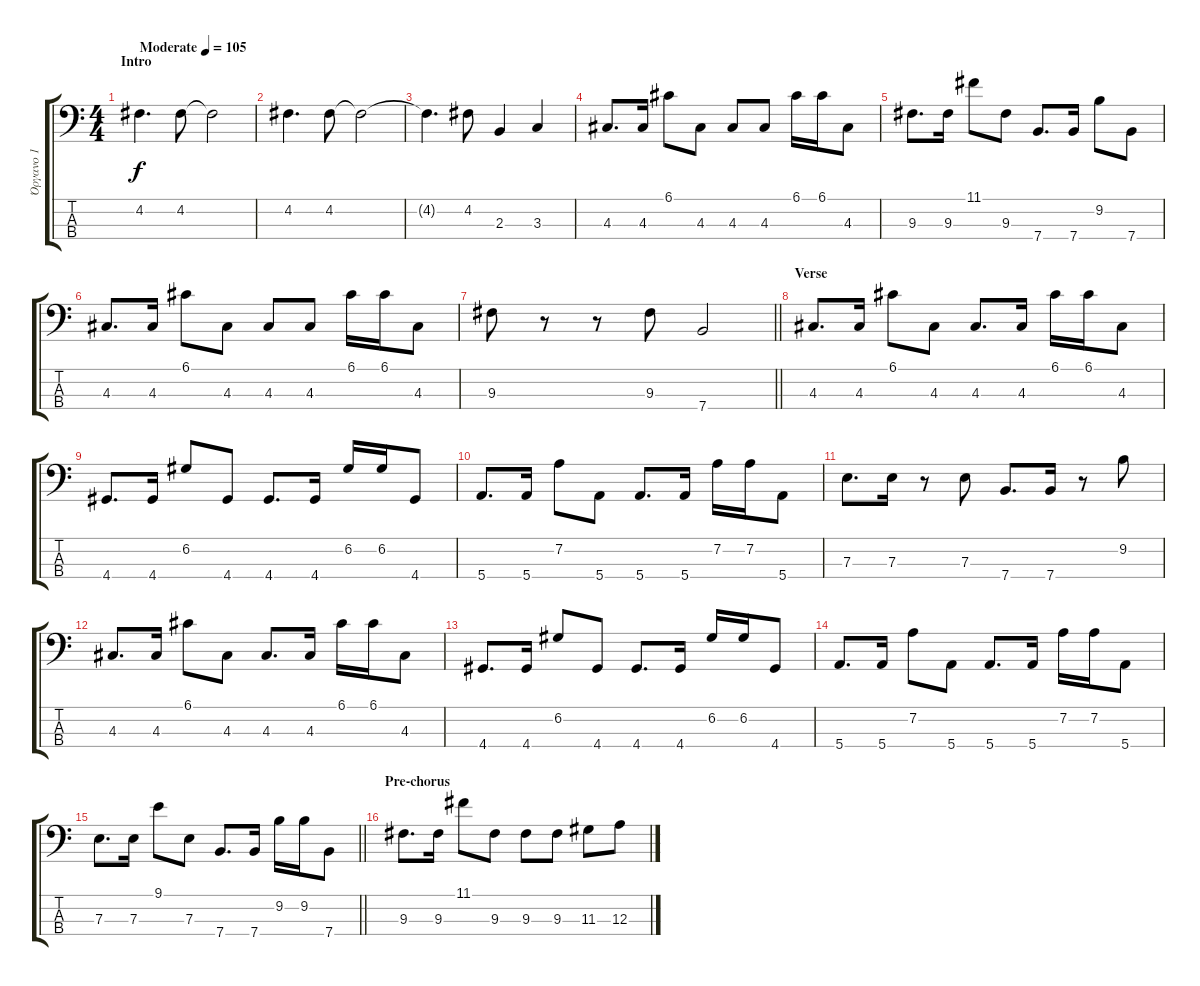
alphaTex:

\track ("Όργανο 1" "Όργανο 1") {instrument electricbassfinger}
\staff {score tabs}
\tuning (G2 D2 A1 E1) {hide}
\ts (4 4)
\section ("" "Intro")
\tempo (105 "Moderate")
\clef f4
\ks c
4.2.4{d dy f instrument electricbassfinger} 4.2.8 4.2{t}.2 |
4.2.4{d} 4.2.8 4.2{t}.2 |
4.2{t}.4{d} 4.2.8 2.3.4 3.3.4 |
4.3.8{d} 4.3.16 6.1.8 4.3.8 4.3.8 4.3.8 6.1.16 6.1.16 4.3.8 |
9.3.8{d} 9.3.16 11.1.8 9.3.8 7.4.8{d} 7.4.16 9.2.8 7.4.8 |
4.3.8{d} 4.3.16 6.1.8 4.3.8 4.3.8 4.3.8 6.1.16 6.1.16 4.3.8 |
\barLineRight lightlight
9.3.8 r.8 r.8 9.3.8 7.4.2 |
\section ("" "Verse")
4.3.8{d} 4.3.16 6.1.8 4.3.8 4.3.8{d} 4.3.16 6.1.16 6.1.16 4.3.8 |
4.4.8{d} 4.4.16 6.2.8 4.4.8 4.4.8{d} 4.4.16 6.2.16 6.2.16 4.4.8 |
5.4.8{d} 5.4.16 7.2.8 5.4.8 5.4.8{d} 5.4.16 7.2.16 7.2.16 5.4.8 |
7.3.8{d} 7.3.16 r.8 7.3.8 7.4.8{d} 7.4.16 r.8 9.2.8 |
4.3.8{d} 4.3.16 6.1.8 4.3.8 4.3.8{d} 4.3.16 6.1.16 6.1.16 4.3.8 |
4.4.8{d} 4.4.16 6.2.8 4.4.8 4.4.8{d} 4.4.16 6.2.16 6.2.16 4.4.8 |
5.4.8{d} 5.4.16 7.2.8 5.4.8 5.4.8{d} 5.4.16 7.2.16 7.2.16 5.4.8 |
\barLineRight lightlight
7.3.8{d} 7.3.16 9.1.8 7.3.8 7.4.8{d} 7.4.16 9.2.16 9.2.16 7.4.8 |
\section ("" "Pre-chorus")
9.3.8{d} 9.3.16 11.1.8 9.3.8 9.3.8 9.3.8 11.3.8 12.3.8
